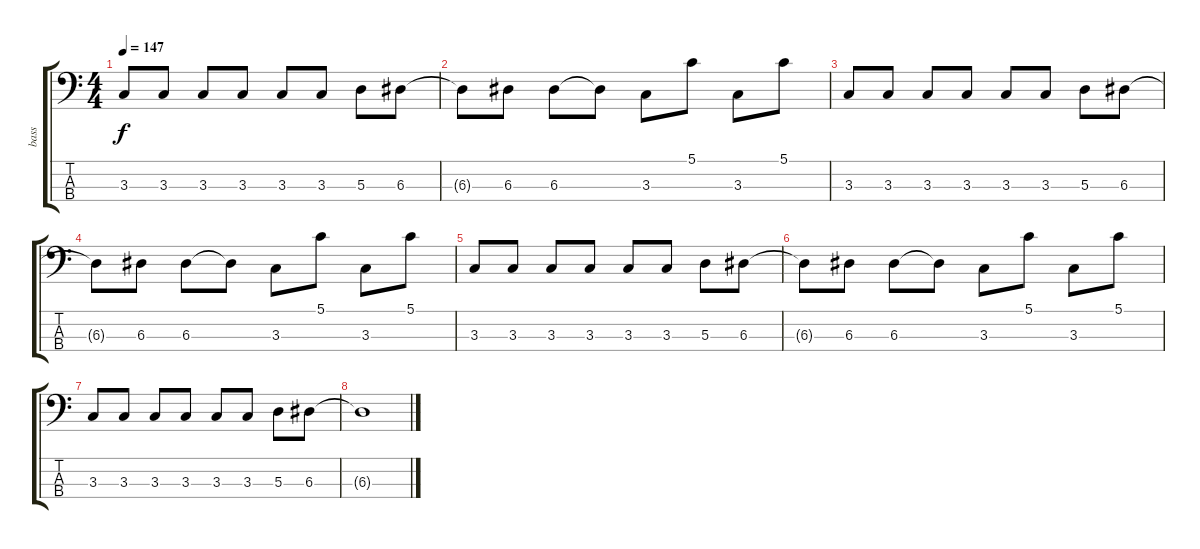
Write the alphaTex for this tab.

\track ("bass" "bass") {instrument electricbasspick}
\staff {score tabs}
\tuning (G2 D2 A1 E1) {hide}
\ts (4 4)
\tempo 147
\clef f4
\ks c
3.3.8{dy f instrument electricbasspick} 3.3.8 3.3.8 3.3.8 3.3.8 3.3.8 5.3.8 6.3.8 |
6.3{t}.8 6.3.8 6.3.8 6.3{t}.8 3.3.8 5.1.8{instrument slapbass1} 3.3.8{instrument electricbasspick} 5.1.8{instrument slapbass1} |
3.3.8{instrument electricbasspick} 3.3.8 3.3.8 3.3.8 3.3.8 3.3.8 5.3.8 6.3.8 |
6.3{t}.8 6.3.8 6.3.8 6.3{t}.8 3.3.8 5.1.8{instrument slapbass1} 3.3.8{instrument electricbasspick} 5.1.8{instrument slapbass1} |
3.3.8{instrument electricbasspick} 3.3.8 3.3.8 3.3.8 3.3.8 3.3.8 5.3.8 6.3.8 |
6.3{t}.8 6.3.8 6.3.8 6.3{t}.8 3.3.8 5.1.8{instrument slapbass1} 3.3.8{instrument electricbasspick} 5.1.8{instrument slapbass1} |
3.3.8{instrument electricbasspick} 3.3.8 3.3.8 3.3.8 3.3.8 3.3.8 5.3.8 6.3.8 |
6.3{t}.1
